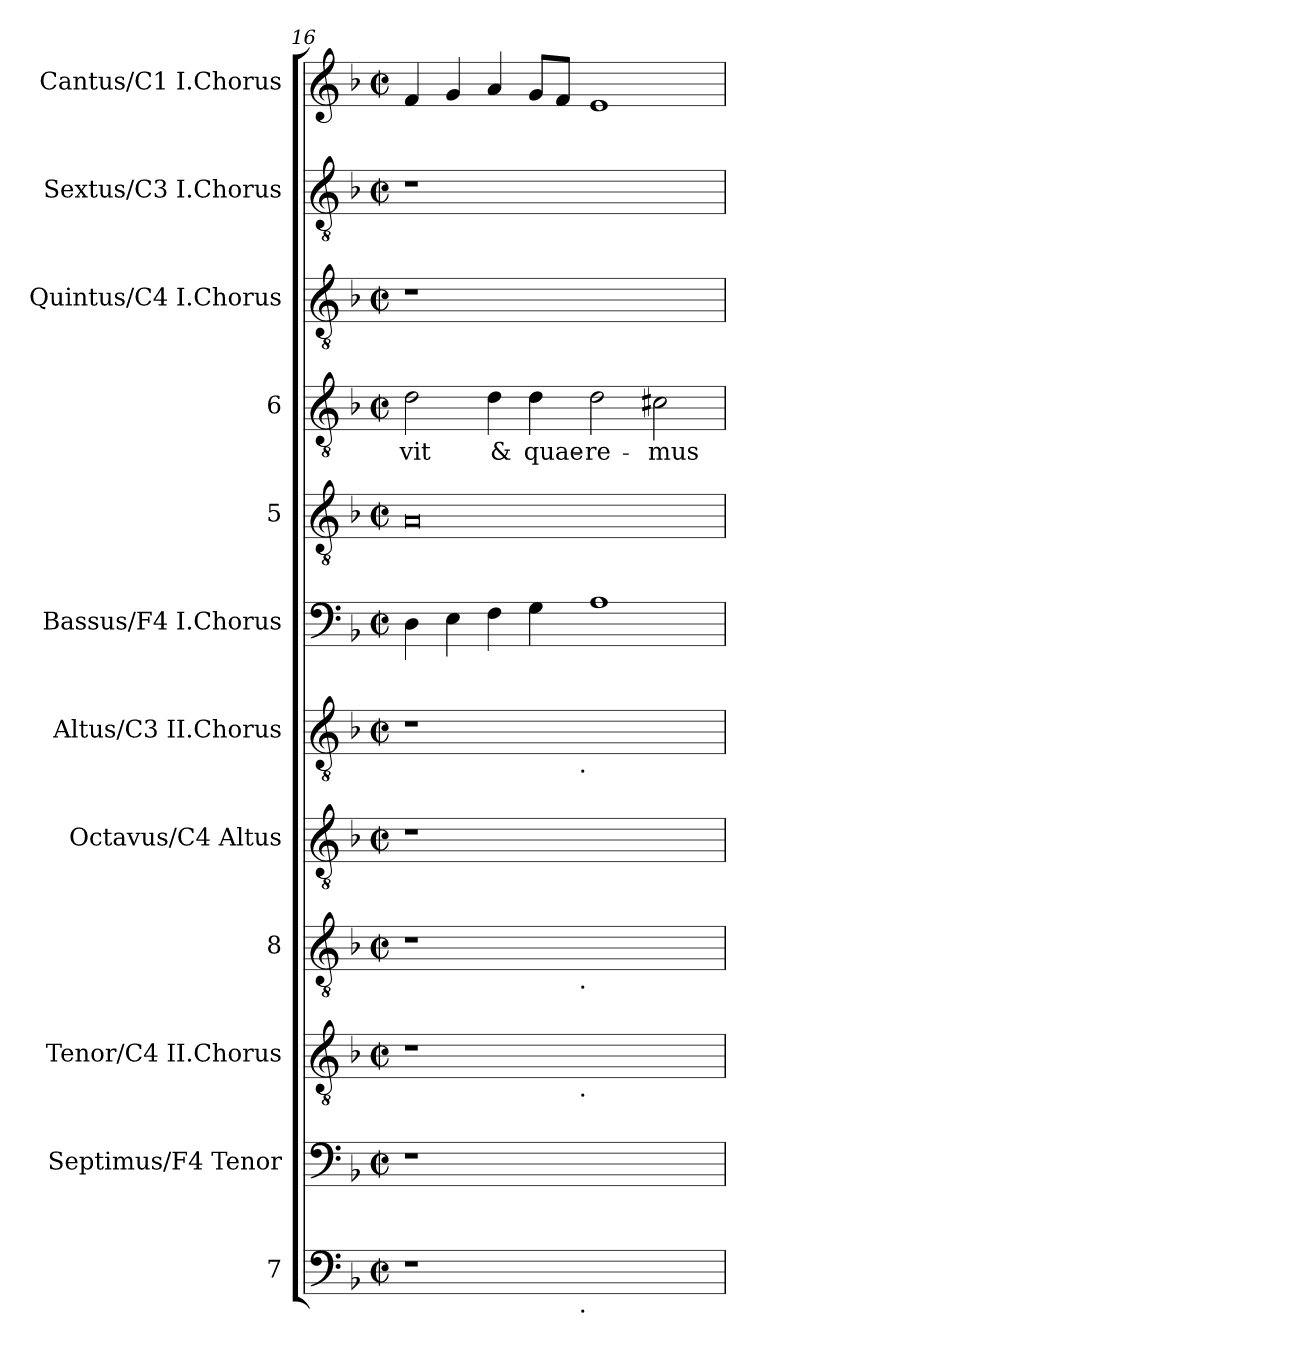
**kern	**kern	**kern	**kern	**kern	**kern	**kern	**text	**kern	**text	**kern	**text	**kern	**kern	**kern	**text
*part12	*part11	*part10	*part9	*part8	*part7	*part6	*part6	*part5	*part5	*part4	*part4	*part3	*part2	*part1	*part1
*staff12	*staff11	*staff10	*staff9	*staff8	*staff7	*staff6	*staff6	*staff5	*staff5	*staff4	*staff4	*staff3	*staff2	*staff1	*staff1
*I"7	*I"Septimus/F4  Tenor	*I"Tenor/C4  II.Chorus	*I"8	*I"Octavus/C4  Altus	*I"Altus/C3  II.Chorus	*I"Bassus/F4  I.Chorus	*	*I"5	*	*I"6	*	*I"Quintus/C4  I.Chorus	*I"Sextus/C3  I.Chorus	*I"Cantus/C1  I.Chorus	*
*	*	*I'T	*	*	*I'A	*I'B	*	*	*	*	*	*	*	*I'C	*
*clefF4	*clefF4	*clefGv2	*clefGv2	*clefGv2	*clefGv2	*clefF4	*	*clefGv2	*	*clefGv2	*	*clefGv2	*clefGv2	*clefG2	*
*k[b-]	*k[b-]	*k[b-]	*k[b-]	*k[b-]	*k[b-]	*k[b-]	*	*k[b-]	*	*k[b-]	*	*k[b-]	*k[b-]	*k[b-]	*
*F:	*F:	*F:	*F:	*F:	*F:	*F:	*	*F:	*	*F:	*	*F:	*F:	*F:	*
*M2/2	*M2/2	*M2/2	*M2/2	*M2/2	*M2/2	*M2/2	*	*M2/2	*	*M2/2	*	*M2/2	*M2/2	*M2/2	*
*met(c|)	*met(c|)	*met(c|)	*met(c|)	*met(c|)	*met(c|)	*met(c|)	*	*met(c|)	*	*met(c|)	*	*met(c|)	*met(c|)	*met(c|)	*
=16	=16	=16	=16	=16	=16	=16	=16	=16	=16	=16	=16	=16	=16	=16	=16
!	!	!	!	!	!	!	!LO:LY:b:cj	!	!LO:LY:b:cj	!	!LO:LY:b:cj	!	!	!	!LO:LY:b:cj
*^	*	*^	*^	*	*^	*	*	*	*	*	*	*	*	*	*
1r	2ryy	1r	1r	2ryy	1r	2ryy	1r	1r	2ryy	4D\	--	0A	--	2d\	-vit	1r	1r	4f/	--
!	!	!	!	!	!	!	!	!	!	!	!LO:LY:b:cj	!	!	!	!	!	!	!	!LO:LY:b:cj
.	.	.	.	.	.	.	.	.	.	4E\	--	.	.	.	.	.	.	4g/	--
!	!	!	!	!	!	!	!	!	!	!	!LO:LY:b:cj	!	!	!	!LO:LY:b:cj	!	!	!	!LO:LY:b:cj
.	4...ryy	.	.	4...ryy	.	4...ryy	.	.	4...ryy	4F\	--	.	.	4d\	&	.	.	4a/	--
!	!	!	!	!	!	!	!	!	!	!	!LO:LY:b:cj	!	!	!	!LO:LY:b:cj	!	!	!	!LO:LY:b:cj
.	.	.	.	.	.	.	.	.	.	4G\	--	.	.	4d\	quae-	.	.	8g/L	--
!	!	!	!	!	!	!	!	!	!	!	!	!	!	!	!	!	!	!	!LO:LY:b:cj
.	.	.	.	.	.	.	.	.	.	.	.	.	.	.	.	.	.	8f/J	--
!	!	!	!	!	!	!	!	!	!LO:TX:b:t=.	!	!	!	!	!	!	!	!	!	!
!	!	!	!	!	!	!LO:TX:b:t=.	!	!	!	!	!	!	!	!	!	!	!	!	!
!	!	!	!	!LO:TX:b:t=.	!	!	!	!	!	!	!	!	!	!	!	!	!	!	!
!	!LO:TX:b:t=.	!	!	!	!	!	!	!	!	!	!	!	!	!	!	!	!	!	!
.	1ryy	.	.	1ryy	.	1ryy	.	.	1ryy	.	.	.	.	.	.	.	.	.	.
!	!	!	!	!	!	!	!	!	!	!	!LO:LY:b:cj	!	!	!	!LO:LY:b:cj	!	!	!	!LO:LY:b:cj
1ryy	.	1ryy	1ryy	.	1ryy	.	1ryy	1ryy	.	1A	--	.	.	2d\	-re-	1ryy	1ryy	1e	--
!	!	!	!	!	!	!	!	!	!	!	!	!	!	!	!LO:LY:b:cj	!	!	!	!
.	.	.	.	.	.	.	.	.	.	.	.	.	.	2c#X\	-mus	.	.	.	.
.	32ryy	.	.	32ryy	.	32ryy	.	.	32ryy	.	.	.	.	.	.	.	.	.	.
*	*	*	*v	*v	*	*	*	*v	*v	*	*	*	*	*	*	*	*	*	*
*v	*v	*	*	*v	*v	*	*	*	*	*	*	*	*	*	*	*	*
=	=	=	=	=	=	=	=	=	=	=	=	=	=	=	=
*-	*-	*-	*-	*-	*-	*-	*-	*-	*-	*-	*-	*-	*-	*-	*-
